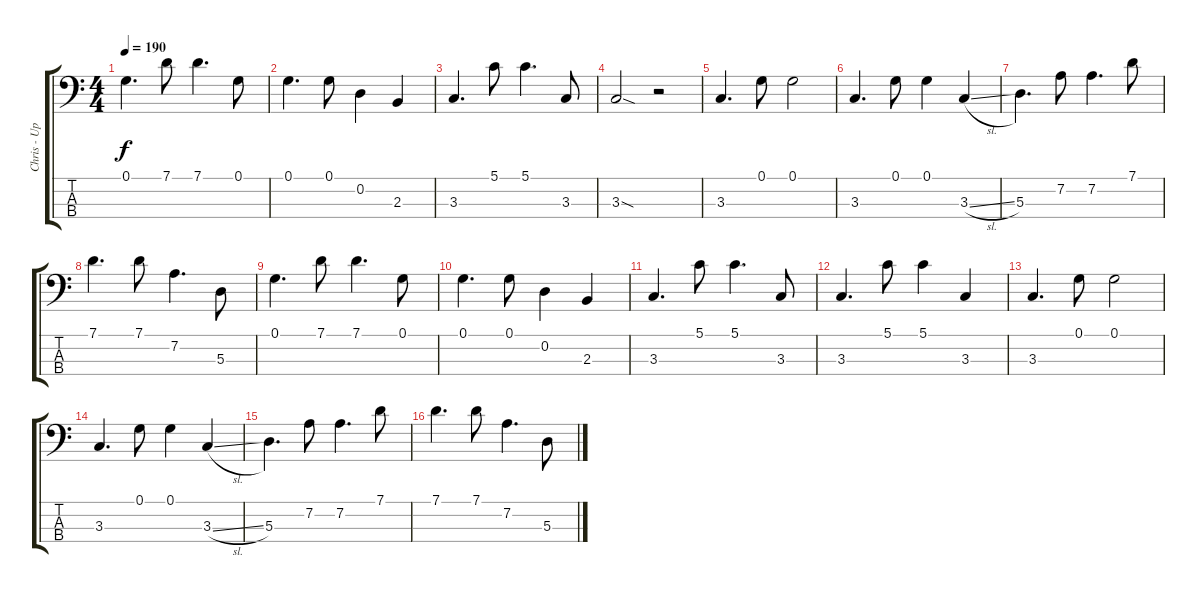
\track ("Chris - Upright Bass" "Chris - Up") {instrument acousticbass}
\staff {score tabs}
\tuning (G2 D2 A1 E1) {hide}
\ts (4 4)
\tempo 190
\clef f4
\ks c
0.1.4{d dy f} 7.1.8 7.1.4{d} 0.1.8 |
0.1.4{d} 0.1.8 0.2.4 2.3.4 |
3.3.4{d} 5.1.8 5.1.4{d} 3.3.8 |
3.3{sod}.2 r.2 |
3.3.4{d} 0.1.8 0.1.2 |
3.3.4{d} 0.1.8 0.1.4 3.3{sl}.4 |
5.3.4{d} 7.2.8 7.2.4{d} 7.1.8 |
7.1.4{d} 7.1.8 7.2.4{d} 5.3.8 |
0.1.4{d} 7.1.8 7.1.4{d} 0.1.8 |
0.1.4{d} 0.1.8 0.2.4 2.3.4 |
3.3.4{d} 5.1.8 5.1.4{d} 3.3.8 |
3.3.4{d} 5.1.8 5.1.4 3.3.4 |
3.3.4{d} 0.1.8 0.1.2 |
3.3.4{d} 0.1.8 0.1.4 3.3{sl}.4 |
5.3.4{d} 7.2.8 7.2.4{d} 7.1.8 |
7.1.4{d} 7.1.8 7.2.4{d} 5.3.8
